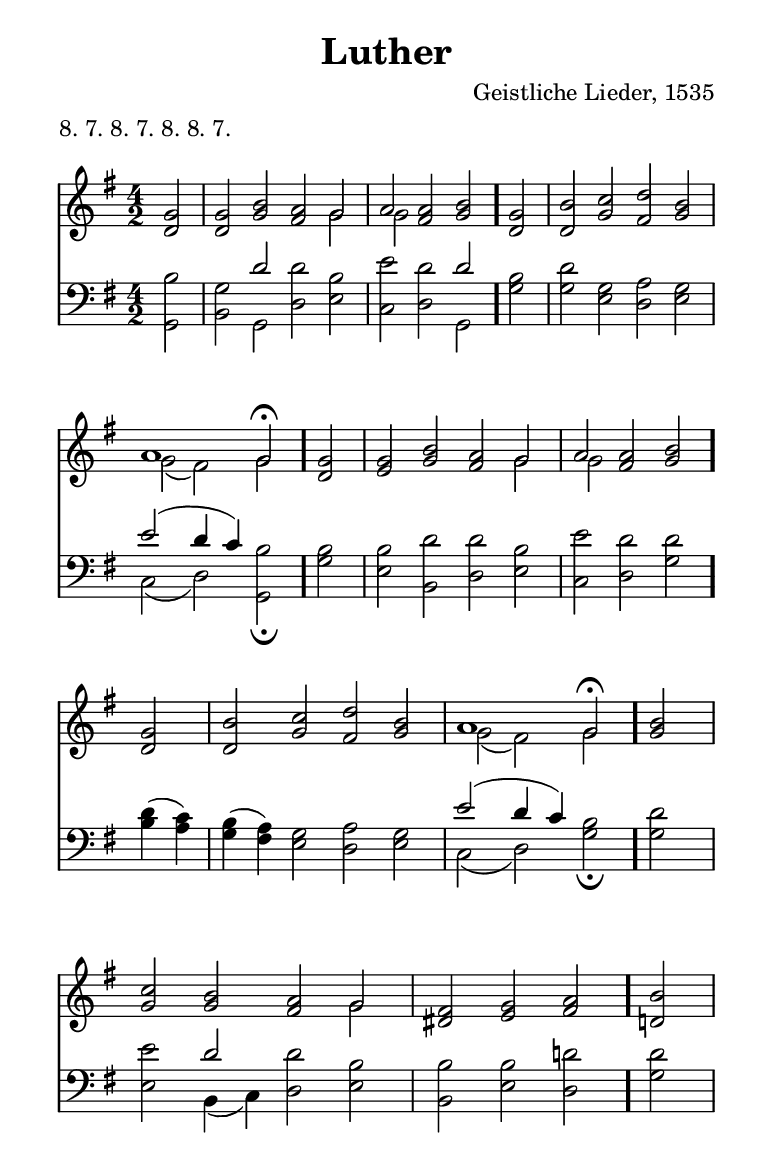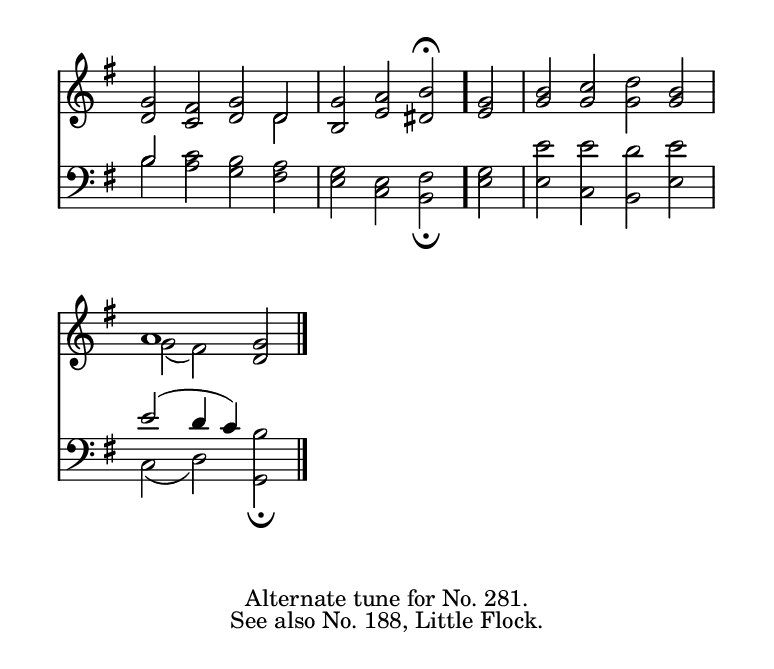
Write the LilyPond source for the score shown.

\include "common/global.ily"
\paper {
  \include "common/paper.ily"
  ragged-last-bottom = ##t
  ragged-last = ##t
  %system-count = #(cond (is-eogsized 4) (#t #f))
}

\header{
  hymnnumber = "6"
  title = "Luther"
  tunename = ""
  meter = "8. 7. 8. 7. 8. 8. 7."
  composer = "Geistliche Lieder, 1535"
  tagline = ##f
}

ta = { \tempo 2=69 }
tb = { \tempo 4=69 }

global = {
  \include "common/overrides.ily"
  \override Staff.TimeSignature.style = #'numbered
  \time 4/2 % original does not specify time signature
  \override Score.MetronomeMark.transparent = ##t % hide all fermata changes too % original shows tempo
  \ta
  \key g \major
  \partial 2
  \autoBeamOff
}

notesSoprano = {
\global
\relative c'' {

  g2 | g b a g | a a b \bar "." % original has \bar "||" or some such
  g2 | b c d b | a1 \tb g2^\fermata \ta \bar "."
  g2 | g b a g | a a b \bar "."
  g2 | b c d b | a1 \tb g2^\fermata \ta \bar "."
  b2 | c b a g | fis g a \bar "."
  b | g fis g d | g a \tb b^\fermata \ta \bar "."
  g2 | b c d b | a1 g2 \bar "|."

}
}

notesAlto = {
\global
\relative e' {

  d2 | d g fis g | g fis g
  d2 | d g fis g | g( fis) g
  d2 | e g fis g | g fis g
  d2 | d g fis g | g( fis) g
  g2 | g g fis g | dis e fis
  d2 | d c d d | b e dis
  e | g g g g | g( fis) d

}
}

notesTenor = {
\global
\relative a {

  b2 | g d' d b | e d d
  b | d g, a g | e'( d4 c) b2
  b2 | b d d b | e d d
  d4( c) | b4( a) g2 a g | e'( d4 c) b2
  d2 | e d d b | b b d!
  d2 | b c b a | g e fis
  g2 | e' e d e | e( d4 c) b2

}
}

notesBass = {
\global
\relative f, {

  g2 | b g d' e | c d g,
  g'2 | g e d e | c( d) g,_\fermata
  g'2 | e b d e | c d g
  b4( a) | g( fis) e2 d e | c( d) g_\fermata
  g2 | e b4( c) d2 e | b e d
  g2 | b a g fis | e c b_\fermata
  e2 | e c b e | c( d) g,_\fermata

}
}

\score {
  \context ChoirStaff <<
    \context Staff = upper <<
      \set Staff.autoBeaming = ##f
      \set ChoirStaff.systemStartDelimiter = #'SystemStartBar
      \set ChoirStaff.printPartCombineTexts = ##f
      \partcombine #'(2 . 9) \notesSoprano \notesAlto
    >>
    \context Staff = men <<
      \set Staff.autoBeaming = ##f
      \clef bass
      \set ChoirStaff.printPartCombineTexts = ##f
      \partcombine #'(2 . 9) \notesTenor \notesBass
    >>
  >>
  \layout {
    \include "common/layout.ily"
  }
  \midi{
    \include "common/midi.ily"
  }
}

\noPageBreak \markup { \fill-line { "Alternate tune for No. 281." } }
\noPageBreak \markup { \fill-line { "See also No. 188, Little Flock." } }

\version "2.19.49"  % necessary for upgrading to future LilyPond versions.

% vi:set et ts=2 sw=2 ai nocindent syntax=lilypond:
